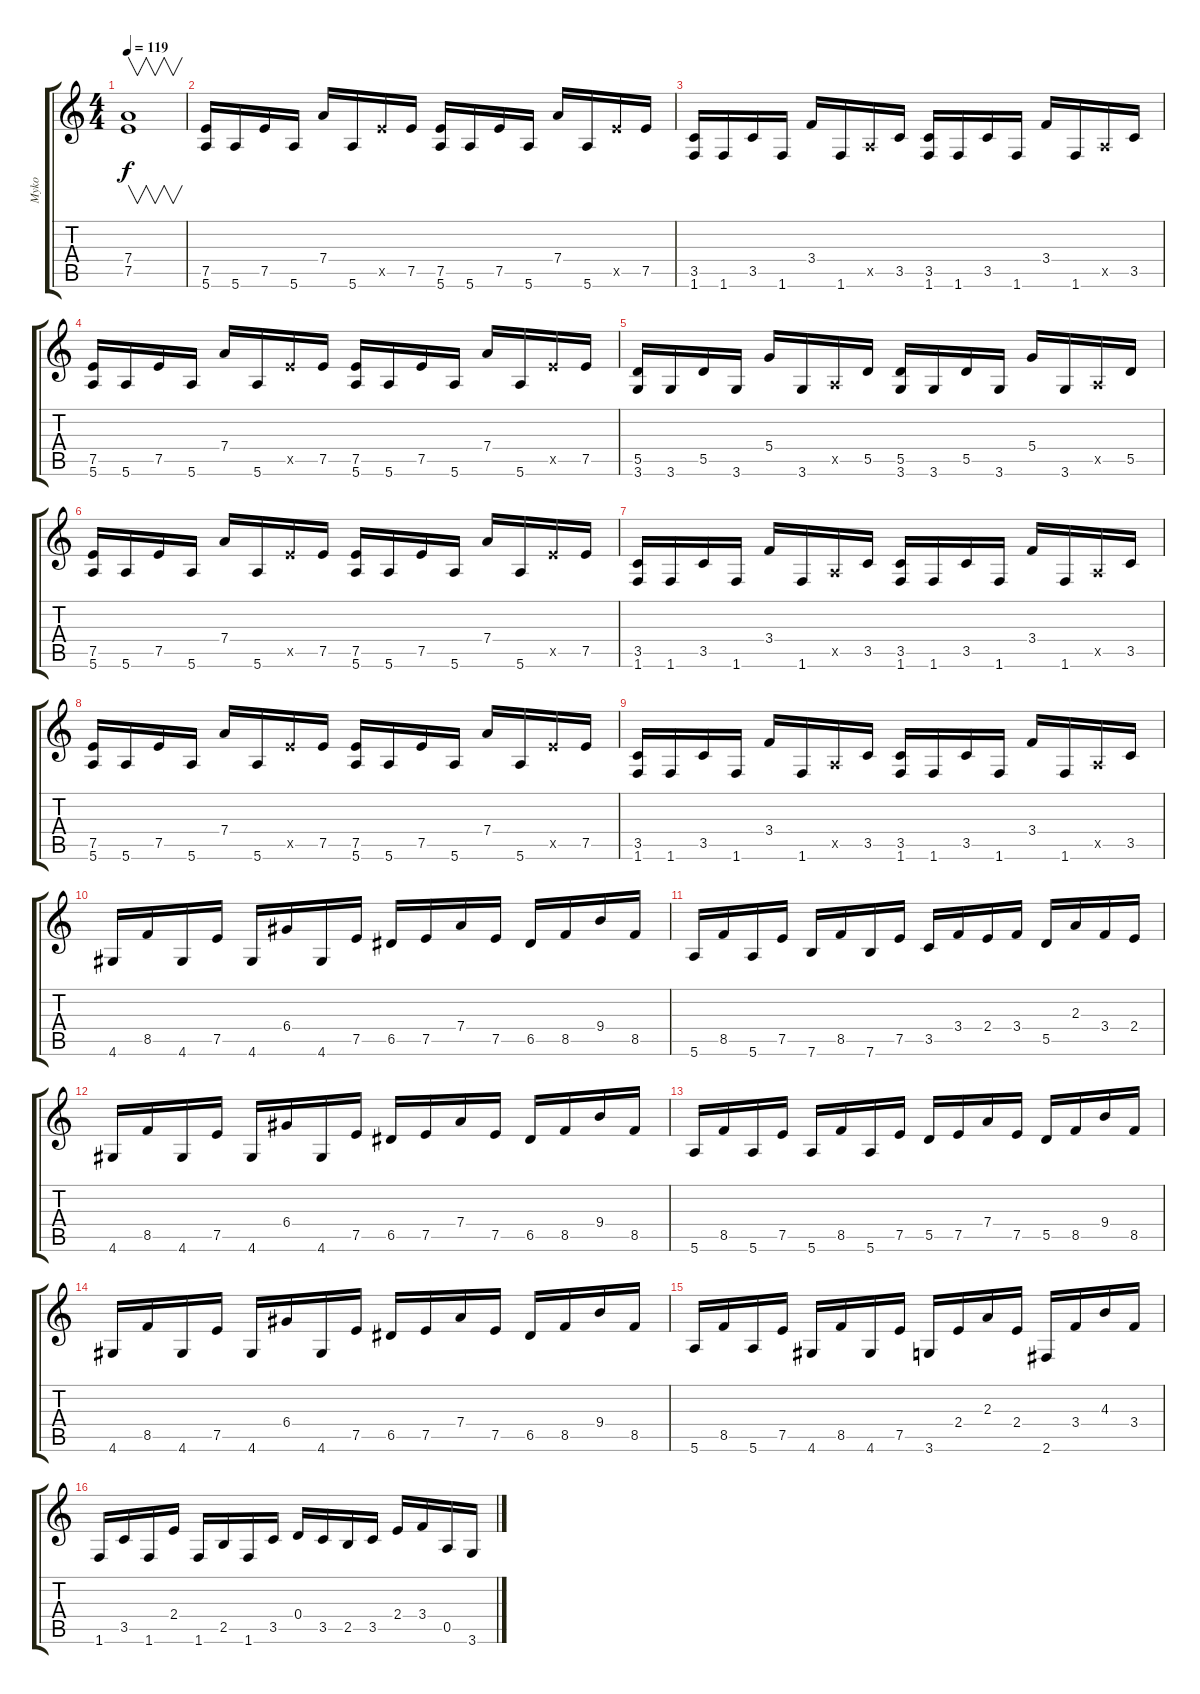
\track ("Myko" "Myko") {instrument distortionguitar}
\staff {score tabs}
\tuning (E4 B3 G3 D3 A2 E2) {hide}
\ts (4 4)
\tempo 119
\clef g2
\ks c
(7.4 7.5).1{v dy f} |
(7.5 5.6).16{volume 16} 5.6.16 7.5.16 5.6.16 7.4.16 5.6.16 7.5{x}.16 7.5.16 (7.5 5.6).16 5.6.16 7.5.16 5.6.16 7.4.16 5.6.16 7.5{x}.16 7.5.16 |
(3.5 1.6).16 1.6.16 3.5.16 1.6.16 3.4.16 1.6.16 0.5{x}.16 3.5.16 (3.5 1.6).16 1.6.16 3.5.16 1.6.16 3.4.16 1.6.16 0.5{x}.16 3.5.16 |
(7.5 5.6).16 5.6.16 7.5.16 5.6.16 7.4.16 5.6.16 7.5{x}.16 7.5.16 (7.5 5.6).16 5.6.16 7.5.16 5.6.16 7.4.16 5.6.16 7.5{x}.16 7.5.16 |
(5.5 3.6).16 3.6.16 5.5.16 3.6.16 5.4.16 3.6.16 0.5{x}.16 5.5.16 (5.5 3.6).16 3.6.16 5.5.16 3.6.16 5.4.16 3.6.16 0.5{x}.16 5.5.16 |
(7.5 5.6).16 5.6.16 7.5.16 5.6.16 7.4.16 5.6.16 7.5{x}.16 7.5.16 (7.5 5.6).16 5.6.16 7.5.16 5.6.16 7.4.16 5.6.16 7.5{x}.16 7.5.16 |
(3.5 1.6).16 1.6.16 3.5.16 1.6.16 3.4.16 1.6.16 0.5{x}.16 3.5.16 (3.5 1.6).16 1.6.16 3.5.16 1.6.16 3.4.16 1.6.16 0.5{x}.16 3.5.16 |
(7.5 5.6).16 5.6.16 7.5.16 5.6.16 7.4.16 5.6.16 7.5{x}.16 7.5.16 (7.5 5.6).16 5.6.16 7.5.16 5.6.16 7.4.16 5.6.16 7.5{x}.16 7.5.16 |
(3.5 1.6).16 1.6.16 3.5.16 1.6.16 3.4.16 1.6.16 0.5{x}.16 3.5.16 (3.5 1.6).16 1.6.16 3.5.16 1.6.16 3.4.16 1.6.16 0.5{x}.16 3.5.16 |
4.6.16 8.5.16 4.6.16 7.5.16 4.6.16 6.4.16 4.6.16 7.5.16 6.5.16 7.5.16 7.4.16 7.5.16 6.5.16 8.5.16 9.4.16 8.5.16 |
5.6.16 8.5.16 5.6.16 7.5.16 7.6.16 8.5.16 7.6.16 7.5.16 3.5.16 3.4.16 2.4.16 3.4.16 5.5.16 2.3.16 3.4.16 2.4.16 |
4.6.16 8.5.16 4.6.16 7.5.16 4.6.16 6.4.16 4.6.16 7.5.16 6.5.16 7.5.16 7.4.16 7.5.16 6.5.16 8.5.16 9.4.16 8.5.16 |
5.6.16 8.5.16 5.6.16 7.5.16 5.6.16 8.5.16 5.6.16 7.5.16 5.5.16 7.5.16 7.4.16 7.5.16 5.5.16 8.5.16 9.4.16 8.5.16 |
4.6.16 8.5.16 4.6.16 7.5.16 4.6.16 6.4.16 4.6.16 7.5.16 6.5.16 7.5.16 7.4.16 7.5.16 6.5.16 8.5.16 9.4.16 8.5.16 |
5.6.16 8.5.16 5.6.16 7.5.16 4.6.16 8.5.16 4.6.16 7.5.16 3.6.16 2.4.16 2.3.16 2.4.16 2.6.16 3.4.16 4.3.16 3.4.16 |
1.6.16 3.5.16 1.6.16 2.4.16 1.6.16 2.5.16 1.6.16 3.5.16 0.4.16 3.5.16 2.5.16 3.5.16 2.4.16 3.4.16 0.5.16 3.6.16
